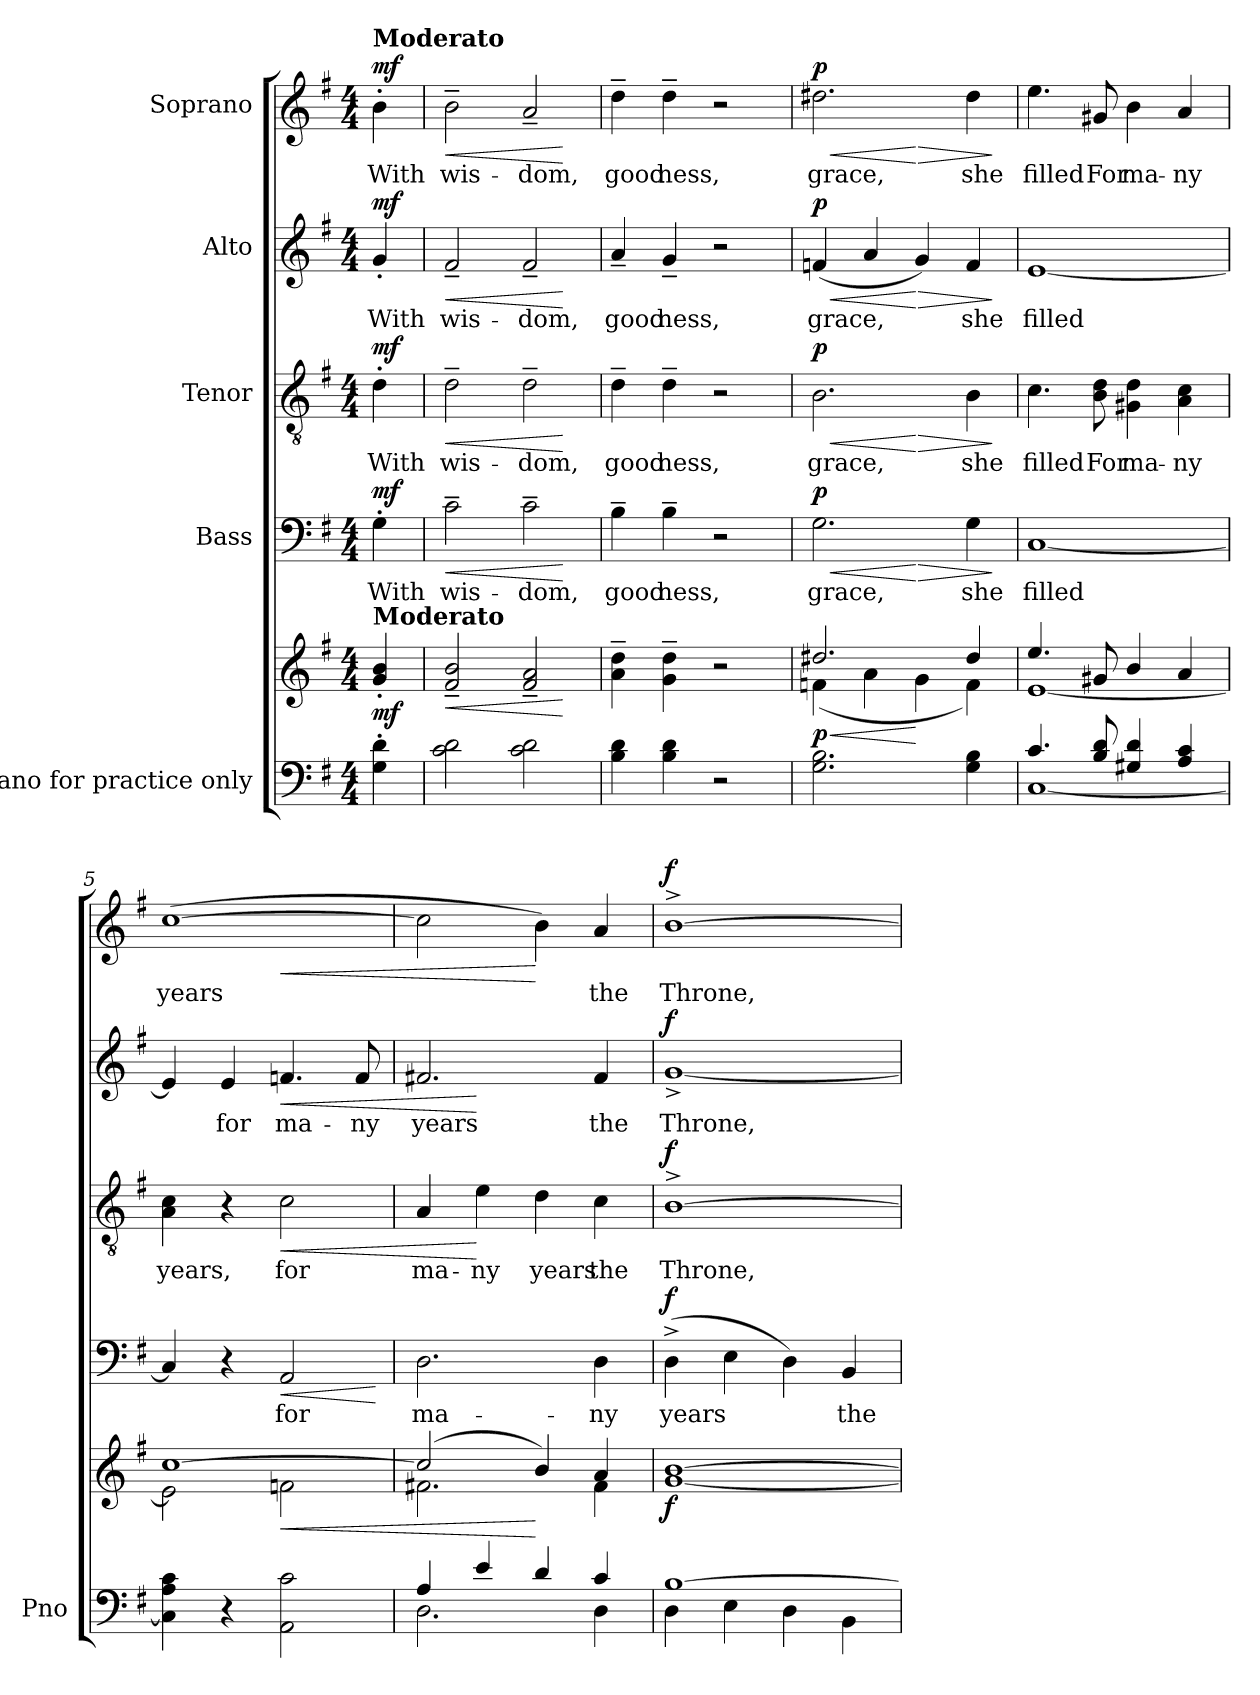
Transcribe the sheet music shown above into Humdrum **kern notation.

**kern	**kern	**dynam	**kern	**text	**dynam	**kern	**text	**dynam	**kern	**text	**dynam	**kern	**text	**dynam
*part5	*part5	*part5	*part4	*part4	*part4	*part3	*part3	*part3	*part2	*part2	*part2	*part1	*part1	*part1
*staff6	*staff5	*staff5/6	*staff4	*staff4	*staff4	*staff3	*staff3	*staff3	*staff2	*staff2	*staff2	*staff1	*staff1	*staff1
*I"Piano for practice only	*	*	*I"Bass	*	*	*I"Tenor	*	*	*I"Alto	*	*	*I"Soprano	*	*
*I'Pno	*	*	*	*	*	*	*	*	*	*	*	*	*	*
*clefF4	*clefG2	*	*clefF4	*	*	*clefGv2	*	*	*clefG2	*	*	*clefG2	*	*
*k[f#]	*k[f#]	*	*k[f#]	*	*	*k[f#]	*	*	*k[f#]	*	*	*k[f#]	*	*
*M4/4	*M4/4	*	*M4/4	*	*	*M4/4	*	*	*M4/4	*	*	*M4/4	*	*
=	=	=	=	=	=	=	=	=	=	=	=	=	=	=
!	!	!	!	!	!	!	!	!	!	!	!	!LO:TX:a:B:t=Moderato	!	!
!	!LO:TX:a:B:t=Moderato	!	!	!	!	!	!	!	!	!	!	!	!	!
!	!	!LO:DY:b	!	!	!LO:DY:a	!	!	!LO:DY:a	!	!	!LO:DY:a	!	!	!LO:DY:a
4G\' 4d\'	4g/' 4b/'	mf	4G'\	With	mf	4d'\	With	mf	4g'/	With	mf	4b'\	With	mf
=1	=1	=1	=1	=1	=1	=1	=1	=1	=1	=1	=1	=1	=1	=1
!	!	!LO:HP:b	!	!	!LO:HP:b	!	!	!LO:HP:b	!	!	!LO:HP:b	!	!	!LO:HP:b
2c\ 2d\	2f#/~> 2b/~>	<	2c~\	wis-	<	2d~\	wis-	<	2f#~/	wis-	<	2b~\	wis-	<
2c\ 2d\	2f#/~> 2a/~>	.	2c~\	-dom,	.	2d~\	-dom,	.	2f#~/	-dom,	.	2a~>/	-dom,	.
.	.	[	.	.	[	.	.	[	.	.	[	.	.	[
=2	=2	=2	=2	=2	=2	=2	=2	=2	=2	=2	=2	=2	=2	=2
4B\ 4d\	4a\~ 4dd\~	.	4B~\	good-	.	4d~\	good-	.	4a~/	good-	.	4dd~\	good-	.
4B\ 4d\	4g\~ 4dd\~	.	4B~\	-ness,	.	4d~\	-ness,	.	4g~/	-ness,	.	4dd~\	-ness,	.
2r	2r	.	2r	.	.	2r	.	.	2r	.	.	2r	.	.
=3	=3	=3	=3	=3	=3	=3	=3	=3	=3	=3	=3	=3	=3	=3
!	!	!LO:HP:b	!	!	!LO:HP:b	!	!	!LO:HP:b	!	!	!LO:HP:b	!	!	!LO:HP:b
*	*^	*	*^	*	*	*^	*	*	*^	*	*	*^	*	*
!	!	!	!LO:DY:n=1:b	!	!	!	!LO:DY:n=1:a	!	!	!	!LO:DY:n=1:a	!	!	!	!LO:DY:n=1:a	!	!	!	!LO:DY:n=1:a
2.G\ 2.B\	2.dd#X/	(4fn\	< p	2.G\	2ryy	grace,	< p	2.B\	2ryy	grace,	< p	(4fn/	2ryy	grace,	< p	2.dd#X\	2ryy	grace,	< p
.	.	4a\	.	.	.	.	.	.	.	.	.	4a/	.	.	.	.	.	.	.
!	!	!	!	!	!	!	!LO:HP:n=1:b	!	!	!	!LO:HP:n=1:b	!	!	!	!LO:HP:n=1:b	!	!	!	!LO:HP:n=1:b
.	.	4g\	[	.	4ryy	.	[ >	.	4ryy	.	[ >	4g/)	4ryy	.	[ >	.	4ryy	.	[ >
4G\ 4B\	4dd#/	4f\)	.	4G\	4ryy	she	.	4B\	4ryy	she	.	4f/	4ryy	she	.	4dd#\	4ryy	she	.
*	*v	*v	*	*	*	*	*	*v	*v	*	*	*v	*v	*	*	*v	*v	*	*
*	*	*	*v	*v	*	*	*	*	*	*	*	*	*	*	*
.	.	.	.	.	]	.	.	]	.	.	]	.	.	]
=4	=4	=4	=4	=4	=4	=4	=4	=4	=4	=4	=4	=4	=4	=4
*^	*^	*	*	*	*	*	*	*	*	*	*	*	*	*
4.c/	[1C	4.ee/	[1e	.	[1C	filled	.	4.c\	filled	.	[1e	filled	.	4.ee\	filled	.
8B/ 8d/	.	8g#X/	.	.	.	.	.	8B\ 8d\	For	.	.	.	.	8g#X/	For	.
4G#X/ 4d/	.	4b/	.	.	.	.	.	4G#X\ 4d\	ma-	.	.	.	.	4b\	ma-	.
4A/ 4c/	.	4a/	.	.	.	.	.	4A\ 4c\	-ny	.	.	.	.	4a/	-ny	.
*v	*v	*	*	*	*	*	*	*	*	*	*	*	*	*	*	*
=5	=5	=5	=5	=5	=5	=5	=5	=5	=5	=5	=5	=5	=5	=5	=5
*	*	*	*	*	*	*	*	*	*	*	*	*	*^	*	*
4C\] 4A\ 4c\	[1cc	2e\]	.	4C/]	.	.	4A\ 4c\	years,	.	4e/]	.	.	([1cc	2ryy	years	.
4r	.	.	.	4r	.	.	4r	.	.	4e/	for	.	.	.	.	.
!	!	!	!LO:HP:b	!	!	!LO:HP:b	!	!	!LO:HP:b	!	!	!LO:HP:b	!	!	!	!LO:HP:b
2AA\ 2c\	.	2fn\	<	2AA/	for	<	2c\	for	<	4.fn/	ma-	<	.	2ryy	.	<
.	.	.	.	.	.	.	.	.	.	8f/	-ny	.	.	.	.	.
*	*v	*v	*	*	*	*	*	*	*	*	*	*	*v	*v	*	*
.	.	.	.	.	[	.	.	.	.	.	.	.	.	.
=6	=6	=6	=6	=6	=6	=6	=6	=6	=6	=6	=6	=6	=6	=6
*^	*^	*	*	*	*	*	*	*	*^	*	*	*	*	*
4A/	2.D\	(2cc/]	2.f#X\	.	2.D\	ma-	.	4A/	ma-	.	2.f#X/	4ryy	years	.	2cc\]	.	.
4e/	.	.	.	.	.	.	.	4e\	-ny	[	.	4ryy	.	[	.	.	.
4d/	.	4b/)	.	[	.	.	.	4d\	years	.	.	2ryy	.	.	4b\)	.	[
4c/	4D\	4a/	4f#\	.	4D\	-ny	.	4c\	the	.	4f#/	.	the	.	4a/	the	.
*	*	*	*	*	*	*	*	*	*	*	*v	*v	*	*	*	*	*
=7	=7	=7	=7	=7	=7	=7	=7	=7	=7	=7	=7	=7	=7	=7	=7	=7
!	!	!	!	!LO:DY:b	!	!	!LO:DY:a	!	!	!LO:DY:a	!	!	!LO:DY:a	!	!	!LO:DY:a
*	*	*v	*v	*	*	*	*	*	*	*	*	*	*	*	*	*
[1B	4D\	[1g [1b	f	(4D^\	years	f	[1B^	Throne,	f	[1g^>	Throne,	f	[1b^	Throne,	f
.	4E\	.	.	4E\	.	.	.	.	.	.	.	.	.	.	.
.	4D\	.	.	4D\)	.	.	.	.	.	.	.	.	.	.	.
.	4BB\	.	.	4BB/	the	.	.	.	.	.	.	.	.	.	.
*v	*v	*	*	*	*	*	*	*	*	*	*	*	*	*	*
=	=	=	=	=	=	=	=	=	=	=	=	=	=	=
*-	*-	*-	*-	*-	*-	*-	*-	*-	*-	*-	*-	*-	*-	*-
